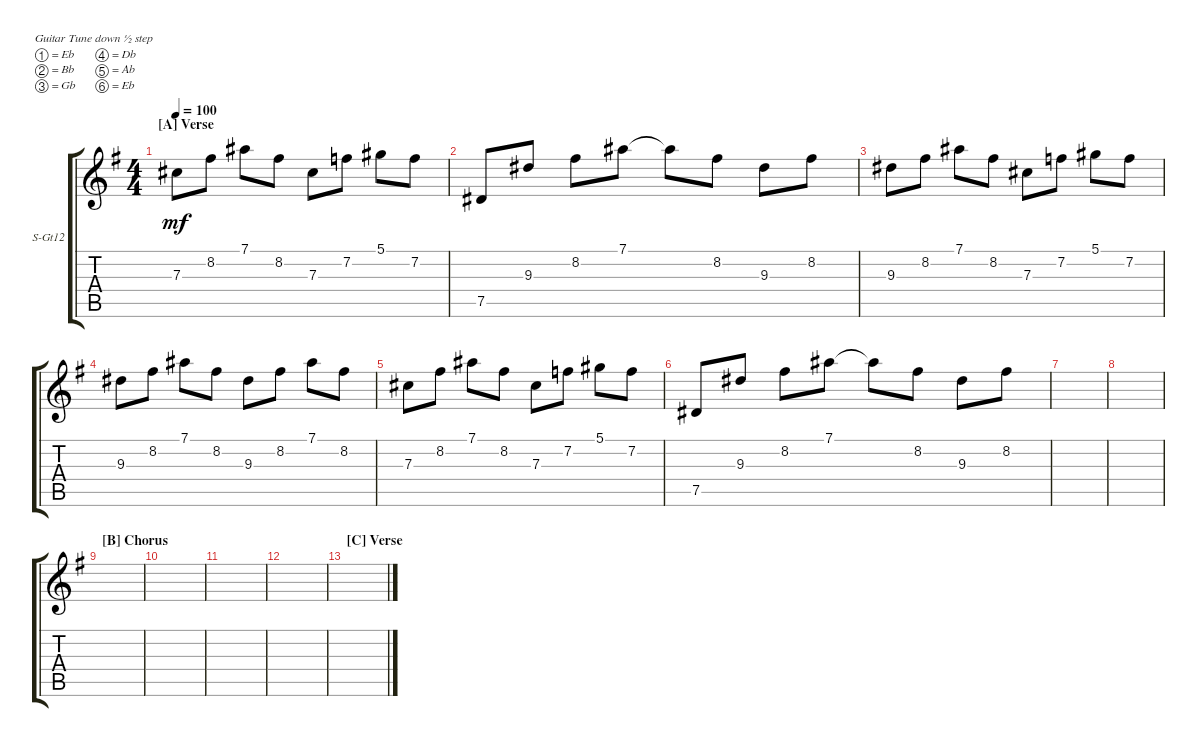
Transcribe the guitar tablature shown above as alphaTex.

\defaultSystemsLayout 4
\bracketExtendMode groupsimilarinstruments
\firstSystemTrackNameOrientation horizontal
\otherSystemsTrackNameOrientation horizontal
\track ("12 St.Guitar" "S-Gt12") {instrument acousticguitarsteel}
\staff {score tabs}
\tuning (Eb4 Bb3 Gb3 Db3 Ab2 Eb2)
\ts (4 4)
\beaming (8 2 2 2 2)
\section ("A" "Verse")
\scale
0.653631
\tempo 100
\accidentals auto
\clef g2
\ottava regular
\simile none
\scale
1.08575
\ks g
7.3.8{dy mf instrument acousticguitarsteel} 8.2.8 7.1.8 8.2.8 7.3.8 7.2.8 5.1.8 7.2.8 |
\scale
0.346369
\scale
0.91425 7.5.8 9.3.8 8.2.8 7.1.8 7.1{t}.8 8.2.8 9.3.8 8.2.8 |
\scale
0.5
\scale
1.05549 9.3.8 8.2.8 7.1.8 8.2.8 7.3.8 7.2.8 5.1.8 7.2.8 |
\scale
0.5
\scale
0.944515 9.3.8 8.2.8 7.1.8 8.2.8 9.3.8 8.2.8 7.1.8 8.2.8 |
\scale
0.5
\scale
1.05549 7.3.8 8.2.8 7.1.8 8.2.8 7.3.8 7.2.8 5.1.8 7.2.8 |
\scale
0.5
\scale
0.944515 7.5.8 9.3.8 8.2.8 7.1.8 7.1{t}.8 8.2.8 9.3.8 8.2.8 |
\scale
0.5
\scale
1.05549 |
\scale
0.5
\scale
0.944515 |
\section ("B" "Chorus")
\scale
0.5
\scale
1.05549 |
\scale
0.5
\scale
0.944515 |
\scale
0.5
\scale
1.05549 |
\scale
0.5
\scale
0.944515 |
\section ("C" "Verse")
\scale
0.5
\scale
1.05549 |
\scale
0.5
\scale
0.944515 |
\scale
0.5
\scale
1.05549 |
\scale
0.5
\scale
0.944515
